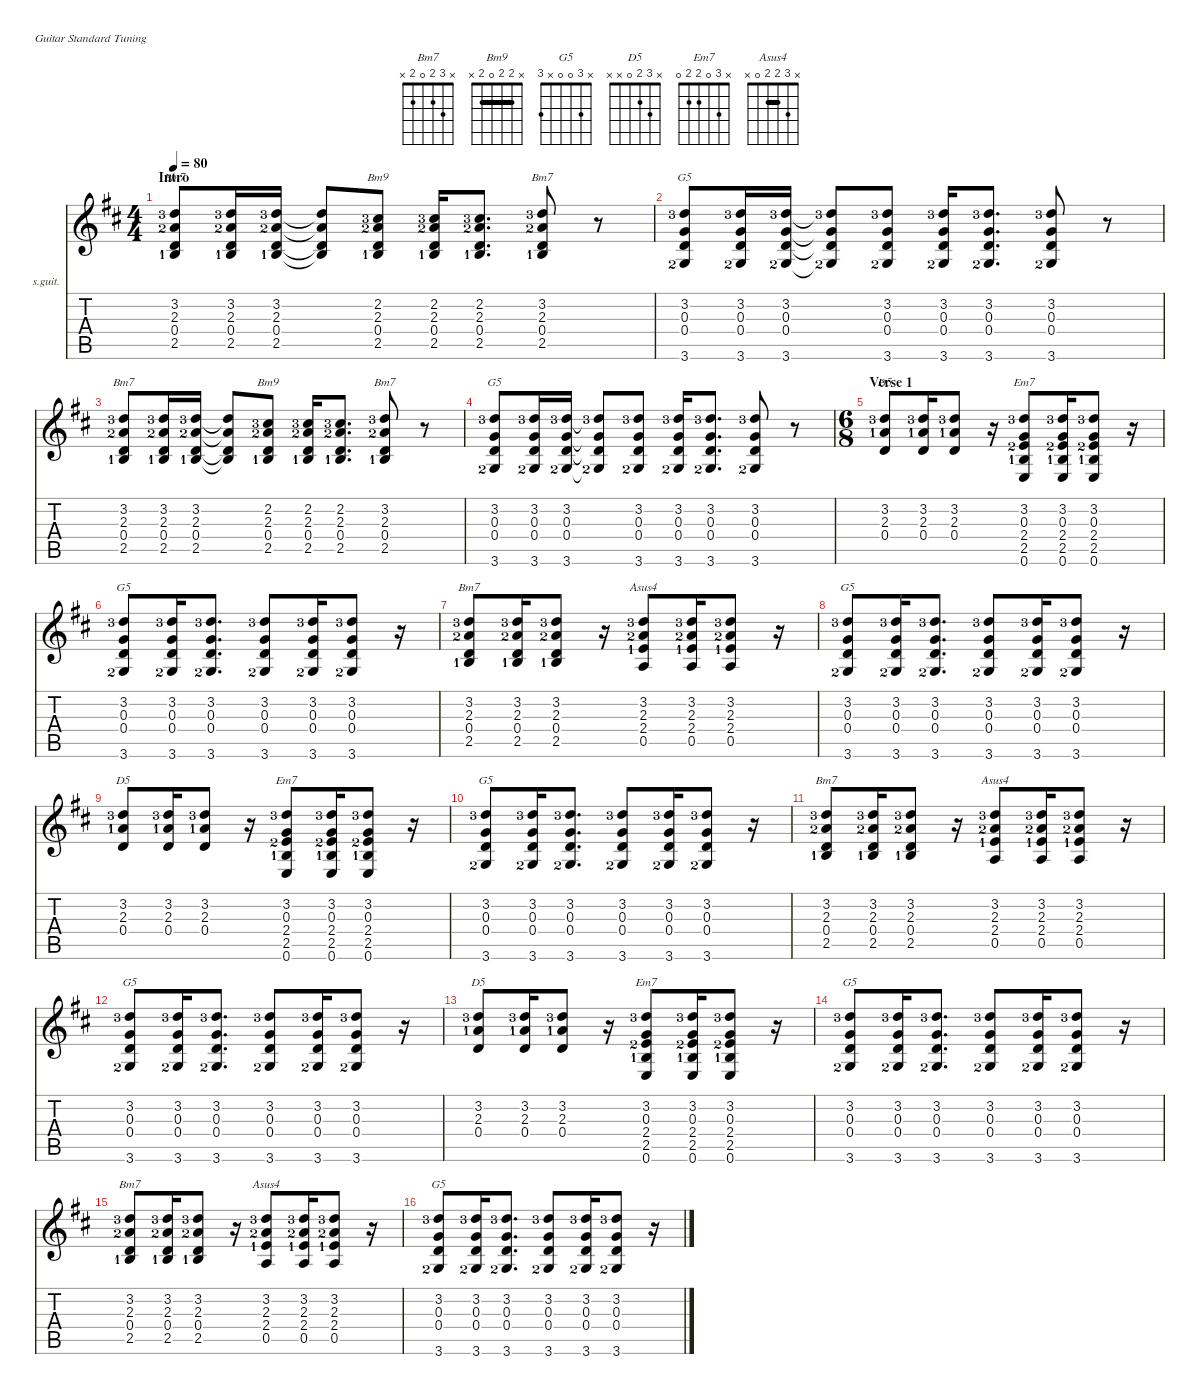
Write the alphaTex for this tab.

\defaultSystemsLayout 4
\hideDynamics
\bracketExtendMode nobrackets
\firstSystemTrackNameOrientation horizontal
\otherSystemsTrackNameOrientation horizontal
\track ("fancy chords 06" "s.guit.") {instrument acousticguitarsteel}
\staff {score tabs}
\tuning (E4 B3 G3 D3 A2 E2)
\chord ("Bm7" x 3 2 0 2 x) {showfingering false}
\chord ("Bm9" x 2 2 0 2 x) {showfingering false barre 2}
\chord ("G5" x 3 0 0 x 3) {showfingering false}
\chord ("D5" x 3 2 0 x x) {showfingering false}
\chord ("Em7" x 3 0 2 2 0) {showfingering false}
\chord ("Asus4" x 3 2 2 0 x) {showfingering false barre 2}
\ts (4 4)
\beaming (8 2 2 2 2)
\section ("" "Intro")
\tempo 80
\clef g2
\ks bminor
(2.5{lf 2 acc forcenatural} 0.4{acc forcenatural} 2.3{lf 3 acc forcenatural} 3.2{lf 4 acc forcenatural}).8{ch "Bm7" dy mf instrument acousticguitarsteel beam Up} (2.5{lf 2 acc forcenatural} 0.4{acc forcenatural} 2.3{lf 3 acc forcenatural} 3.2{lf 4 acc forcenatural}).16{beam Up} (2.5{lf 2 acc forcenatural} 0.4{acc forcenatural} 2.3{lf 3 acc forcenatural} 3.2{lf 4 acc forcenatural}).16{beam Up} (2.5{t acc forcenatural} 0.4{t acc forcenatural} 2.3{t acc forcenatural} 3.2{t acc forcenatural}).8{beam Up} (2.5{lf 2 acc forcenatural} 0.4{acc forcenatural} 2.3{lf 3 acc forcenatural} 2.2{lf 4 acc #}).8{ch "Bm9" beam Up} (2.5{lf 2 acc forcenatural} 0.4{acc forcenatural} 2.3{lf 3 acc forcenatural} 2.2{lf 4 acc #}).16{beam Up} (2.5{lf 2 acc forcenatural} 0.4{acc forcenatural} 2.3{lf 3 acc forcenatural} 2.2{lf 4 acc #}).8{d beam Up} (2.5{lf 2 acc forcenatural} 0.4{acc forcenatural} 2.3{lf 3 acc forcenatural} 3.2{lf 4 acc forcenatural}).8{ch "Bm7" beam Up} r.8{beam Up} |
(3.6{lf 3 acc forcenatural} 0.4{acc forcenatural} 0.3{acc forcenatural} 3.2{lf 4 acc forcenatural}).8{ch "G5" beam Up} (3.6{lf 3 acc forcenatural} 0.4{acc forcenatural} 0.3{acc forcenatural} 3.2{lf 4 acc forcenatural}).16{beam Up} (3.6{lf 3 acc forcenatural} 0.4{acc forcenatural} 0.3{acc forcenatural} 3.2{lf 4 acc forcenatural}).16{beam Up} (3.6{t lf 3 acc forcenatural} 0.4{t acc forcenatural} 0.3{t acc forcenatural} 3.2{t lf 4 acc forcenatural}).8{beam Up} (3.6{lf 3 acc forcenatural} 0.4{acc forcenatural} 0.3{acc forcenatural} 3.2{lf 4 acc forcenatural}).8{beam Up} (3.6{lf 3 acc forcenatural} 0.4{acc forcenatural} 0.3{acc forcenatural} 3.2{lf 4 acc forcenatural}).16{beam Up} (3.6{lf 3 acc forcenatural} 0.4{acc forcenatural} 0.3{acc forcenatural} 3.2{lf 4 acc forcenatural}).8{d beam Up} (3.6{lf 3 acc forcenatural} 0.4{acc forcenatural} 0.3{acc forcenatural} 3.2{lf 4 acc forcenatural}).8{beam Up} r.8{beam Up} |
(2.5{lf 2 acc forcenatural} 0.4{acc forcenatural} 2.3{lf 3 acc forcenatural} 3.2{lf 4 acc forcenatural}).8{ch "Bm7" beam Up} (2.5{lf 2 acc forcenatural} 0.4{acc forcenatural} 2.3{lf 3 acc forcenatural} 3.2{lf 4 acc forcenatural}).16{beam Up} (2.5{lf 2 acc forcenatural} 0.4{acc forcenatural} 2.3{lf 3 acc forcenatural} 3.2{lf 4 acc forcenatural}).16{beam Up} (2.5{t acc forcenatural} 0.4{t acc forcenatural} 2.3{t acc forcenatural} 3.2{t acc forcenatural}).8{beam Up} (2.5{lf 2 acc forcenatural} 0.4{acc forcenatural} 2.3{lf 3 acc forcenatural} 2.2{lf 4 acc #}).8{ch "Bm9" beam Up} (2.5{lf 2 acc forcenatural} 0.4{acc forcenatural} 2.3{lf 3 acc forcenatural} 2.2{lf 4 acc #}).16{beam Up} (2.5{lf 2 acc forcenatural} 0.4{acc forcenatural} 2.3{lf 3 acc forcenatural} 2.2{lf 4 acc #}).8{d beam Up} (2.5{lf 2 acc forcenatural} 0.4{acc forcenatural} 2.3{lf 3 acc forcenatural} 3.2{lf 4 acc forcenatural}).8{ch "Bm7" beam Up} r.8{beam Up} |
(3.6{lf 3 acc forcenatural} 0.4{acc forcenatural} 0.3{acc forcenatural} 3.2{lf 4 acc forcenatural}).8{ch "G5" beam Up} (3.6{lf 3 acc forcenatural} 0.4{acc forcenatural} 0.3{acc forcenatural} 3.2{lf 4 acc forcenatural}).16{beam Up} (3.6{lf 3 acc forcenatural} 0.4{acc forcenatural} 0.3{acc forcenatural} 3.2{lf 4 acc forcenatural}).16{beam Up} (3.6{t lf 3 acc forcenatural} 0.4{t acc forcenatural} 0.3{t acc forcenatural} 3.2{t lf 4 acc forcenatural}).8{beam Up} (3.6{lf 3 acc forcenatural} 0.4{acc forcenatural} 0.3{acc forcenatural} 3.2{lf 4 acc forcenatural}).8{beam Up} (3.6{lf 3 acc forcenatural} 0.4{acc forcenatural} 0.3{acc forcenatural} 3.2{lf 4 acc forcenatural}).16{beam Up} (3.6{lf 3 acc forcenatural} 0.4{acc forcenatural} 0.3{acc forcenatural} 3.2{lf 4 acc forcenatural}).8{d beam Up} (3.6{lf 3 acc forcenatural} 0.4{acc forcenatural} 0.3{acc forcenatural} 3.2{lf 4 acc forcenatural}).8{beam Up} r.8{beam Up} |
\ts (6 8)
\beaming (8 3 3)
\section ("" "Verse 1")
(0.4{acc forcenatural} 2.3{lf 2 acc forcenatural} 3.2{lf 4 acc forcenatural}).8{ch "D5" beam Up} (0.4{acc forcenatural} 2.3{lf 2 acc forcenatural} 3.2{lf 4 acc forcenatural}).16{beam Up} (0.4{acc forcenatural} 2.3{lf 2 acc forcenatural} 3.2{lf 4 acc forcenatural}).8{beam Up} r.16{beam Up} (0.6{acc forcenatural} 2.5{lf 2 acc forcenatural} 2.4{lf 3 acc forcenatural} 0.3{acc forcenatural} 3.2{lf 4 acc forcenatural}).8{ch "Em7" beam Up} (0.6{acc forcenatural} 2.5{lf 2 acc forcenatural} 2.4{lf 3 acc forcenatural} 0.3{acc forcenatural} 3.2{lf 4 acc forcenatural}).16{beam Up} (0.6{acc forcenatural} 2.5{lf 2 acc forcenatural} 2.4{lf 3 acc forcenatural} 0.3{acc forcenatural} 3.2{lf 4 acc forcenatural}).8{beam Up} r.16{beam Up} |
(3.6{lf 3 acc forcenatural} 0.4{acc forcenatural} 0.3{acc forcenatural} 3.2{lf 4 acc forcenatural}).8{ch "G5" beam Up} (3.6{lf 3 acc forcenatural} 0.4{acc forcenatural} 0.3{acc forcenatural} 3.2{lf 4 acc forcenatural}).16{beam Up} (3.6{lf 3 acc forcenatural} 0.4{acc forcenatural} 0.3{acc forcenatural} 3.2{lf 4 acc forcenatural}).8{d beam Up} (3.6{lf 3 acc forcenatural} 0.4{acc forcenatural} 0.3{acc forcenatural} 3.2{lf 4 acc forcenatural}).8{beam Up} (3.6{lf 3 acc forcenatural} 0.4{acc forcenatural} 0.3{acc forcenatural} 3.2{lf 4 acc forcenatural}).16{beam Up} (3.6{lf 3 acc forcenatural} 0.4{acc forcenatural} 0.3{acc forcenatural} 3.2{lf 4 acc forcenatural}).8{beam Up} r.16{beam Up} |
(2.5{lf 2 acc forcenatural} 0.4{acc forcenatural} 2.3{lf 3 acc forcenatural} 3.2{lf 4 acc forcenatural}).8{ch "Bm7" beam Up} (2.5{lf 2 acc forcenatural} 0.4{acc forcenatural} 2.3{lf 3 acc forcenatural} 3.2{lf 4 acc forcenatural}).16{beam Up} (2.5{lf 2 acc forcenatural} 0.4{acc forcenatural} 2.3{lf 3 acc forcenatural} 3.2{lf 4 acc forcenatural}).8{beam Up} r.16{beam Up} (0.5{acc forcenatural} 2.4{lf 2 acc forcenatural} 2.3{lf 3 acc forcenatural} 3.2{lf 4 acc forcenatural}).8{ch "Asus4" beam Up} (0.5{acc forcenatural} 2.4{lf 2 acc forcenatural} 2.3{lf 3 acc forcenatural} 3.2{lf 4 acc forcenatural}).16{beam Up} (0.5{acc forcenatural} 2.4{lf 2 acc forcenatural} 2.3{lf 3 acc forcenatural} 3.2{lf 4 acc forcenatural}).8{beam Up} r.16{beam Up} |
(3.6{lf 3 acc forcenatural} 0.4{acc forcenatural} 0.3{acc forcenatural} 3.2{lf 4 acc forcenatural}).8{ch "G5" beam Up} (3.6{lf 3 acc forcenatural} 0.4{acc forcenatural} 0.3{acc forcenatural} 3.2{lf 4 acc forcenatural}).16{beam Up} (3.6{lf 3 acc forcenatural} 0.4{acc forcenatural} 0.3{acc forcenatural} 3.2{lf 4 acc forcenatural}).8{d beam Up} (3.6{lf 3 acc forcenatural} 0.4{acc forcenatural} 0.3{acc forcenatural} 3.2{lf 4 acc forcenatural}).8{beam Up} (3.6{lf 3 acc forcenatural} 0.4{acc forcenatural} 0.3{acc forcenatural} 3.2{lf 4 acc forcenatural}).16{beam Up} (3.6{lf 3 acc forcenatural} 0.4{acc forcenatural} 0.3{acc forcenatural} 3.2{lf 4 acc forcenatural}).8{beam Up} r.16{beam Up} |
(0.4{acc forcenatural} 2.3{lf 2 acc forcenatural} 3.2{lf 4 acc forcenatural}).8{ch "D5" beam Up} (0.4{acc forcenatural} 2.3{lf 2 acc forcenatural} 3.2{lf 4 acc forcenatural}).16{beam Up} (0.4{acc forcenatural} 2.3{lf 2 acc forcenatural} 3.2{lf 4 acc forcenatural}).8{beam Up} r.16{beam Up} (0.6{acc forcenatural} 2.5{lf 2 acc forcenatural} 2.4{lf 3 acc forcenatural} 0.3{acc forcenatural} 3.2{lf 4 acc forcenatural}).8{ch "Em7" beam Up} (0.6{acc forcenatural} 2.5{lf 2 acc forcenatural} 2.4{lf 3 acc forcenatural} 0.3{acc forcenatural} 3.2{lf 4 acc forcenatural}).16{beam Up} (0.6{acc forcenatural} 2.5{lf 2 acc forcenatural} 2.4{lf 3 acc forcenatural} 0.3{acc forcenatural} 3.2{lf 4 acc forcenatural}).8{beam Up} r.16{beam Up} |
(3.6{lf 3 acc forcenatural} 0.4{acc forcenatural} 0.3{acc forcenatural} 3.2{lf 4 acc forcenatural}).8{ch "G5" beam Up} (3.6{lf 3 acc forcenatural} 0.4{acc forcenatural} 0.3{acc forcenatural} 3.2{lf 4 acc forcenatural}).16{beam Up} (3.6{lf 3 acc forcenatural} 0.4{acc forcenatural} 0.3{acc forcenatural} 3.2{lf 4 acc forcenatural}).8{d beam Up} (3.6{lf 3 acc forcenatural} 0.4{acc forcenatural} 0.3{acc forcenatural} 3.2{lf 4 acc forcenatural}).8{beam Up} (3.6{lf 3 acc forcenatural} 0.4{acc forcenatural} 0.3{acc forcenatural} 3.2{lf 4 acc forcenatural}).16{beam Up} (3.6{lf 3 acc forcenatural} 0.4{acc forcenatural} 0.3{acc forcenatural} 3.2{lf 4 acc forcenatural}).8{beam Up} r.16{beam Up} |
(2.5{lf 2 acc forcenatural} 0.4{acc forcenatural} 2.3{lf 3 acc forcenatural} 3.2{lf 4 acc forcenatural}).8{ch "Bm7" beam Up} (2.5{lf 2 acc forcenatural} 0.4{acc forcenatural} 2.3{lf 3 acc forcenatural} 3.2{lf 4 acc forcenatural}).16{beam Up} (2.5{lf 2 acc forcenatural} 0.4{acc forcenatural} 2.3{lf 3 acc forcenatural} 3.2{lf 4 acc forcenatural}).8{beam Up} r.16{beam Up} (0.5{acc forcenatural} 2.4{lf 2 acc forcenatural} 2.3{lf 3 acc forcenatural} 3.2{lf 4 acc forcenatural}).8{ch "Asus4" beam Up} (0.5{acc forcenatural} 2.4{lf 2 acc forcenatural} 2.3{lf 3 acc forcenatural} 3.2{lf 4 acc forcenatural}).16{beam Up} (0.5{acc forcenatural} 2.4{lf 2 acc forcenatural} 2.3{lf 3 acc forcenatural} 3.2{lf 4 acc forcenatural}).8{beam Up} r.16{beam Up} |
(3.6{lf 3 acc forcenatural} 0.4{acc forcenatural} 0.3{acc forcenatural} 3.2{lf 4 acc forcenatural}).8{ch "G5" beam Up} (3.6{lf 3 acc forcenatural} 0.4{acc forcenatural} 0.3{acc forcenatural} 3.2{lf 4 acc forcenatural}).16{beam Up} (3.6{lf 3 acc forcenatural} 0.4{acc forcenatural} 0.3{acc forcenatural} 3.2{lf 4 acc forcenatural}).8{d beam Up} (3.6{lf 3 acc forcenatural} 0.4{acc forcenatural} 0.3{acc forcenatural} 3.2{lf 4 acc forcenatural}).8{beam Up} (3.6{lf 3 acc forcenatural} 0.4{acc forcenatural} 0.3{acc forcenatural} 3.2{lf 4 acc forcenatural}).16{beam Up} (3.6{lf 3 acc forcenatural} 0.4{acc forcenatural} 0.3{acc forcenatural} 3.2{lf 4 acc forcenatural}).8{beam Up} r.16{beam Up} |
(0.4{acc forcenatural} 2.3{lf 2 acc forcenatural} 3.2{lf 4 acc forcenatural}).8{ch "D5" beam Up} (0.4{acc forcenatural} 2.3{lf 2 acc forcenatural} 3.2{lf 4 acc forcenatural}).16{beam Up} (0.4{acc forcenatural} 2.3{lf 2 acc forcenatural} 3.2{lf 4 acc forcenatural}).8{beam Up} r.16{beam Up} (0.6{acc forcenatural} 2.5{lf 2 acc forcenatural} 2.4{lf 3 acc forcenatural} 0.3{acc forcenatural} 3.2{lf 4 acc forcenatural}).8{ch "Em7" beam Up} (0.6{acc forcenatural} 2.5{lf 2 acc forcenatural} 2.4{lf 3 acc forcenatural} 0.3{acc forcenatural} 3.2{lf 4 acc forcenatural}).16{beam Up} (0.6{acc forcenatural} 2.5{lf 2 acc forcenatural} 2.4{lf 3 acc forcenatural} 0.3{acc forcenatural} 3.2{lf 4 acc forcenatural}).8{beam Up} r.16{beam Up} |
(3.6{lf 3 acc forcenatural} 0.4{acc forcenatural} 0.3{acc forcenatural} 3.2{lf 4 acc forcenatural}).8{ch "G5" beam Up} (3.6{lf 3 acc forcenatural} 0.4{acc forcenatural} 0.3{acc forcenatural} 3.2{lf 4 acc forcenatural}).16{beam Up} (3.6{lf 3 acc forcenatural} 0.4{acc forcenatural} 0.3{acc forcenatural} 3.2{lf 4 acc forcenatural}).8{d beam Up} (3.6{lf 3 acc forcenatural} 0.4{acc forcenatural} 0.3{acc forcenatural} 3.2{lf 4 acc forcenatural}).8{beam Up} (3.6{lf 3 acc forcenatural} 0.4{acc forcenatural} 0.3{acc forcenatural} 3.2{lf 4 acc forcenatural}).16{beam Up} (3.6{lf 3 acc forcenatural} 0.4{acc forcenatural} 0.3{acc forcenatural} 3.2{lf 4 acc forcenatural}).8{beam Up} r.16{beam Up} |
(2.5{lf 2 acc forcenatural} 0.4{acc forcenatural} 2.3{lf 3 acc forcenatural} 3.2{lf 4 acc forcenatural}).8{ch "Bm7" beam Up} (2.5{lf 2 acc forcenatural} 0.4{acc forcenatural} 2.3{lf 3 acc forcenatural} 3.2{lf 4 acc forcenatural}).16{beam Up} (2.5{lf 2 acc forcenatural} 0.4{acc forcenatural} 2.3{lf 3 acc forcenatural} 3.2{lf 4 acc forcenatural}).8{beam Up} r.16{beam Up} (0.5{acc forcenatural} 2.4{lf 2 acc forcenatural} 2.3{lf 3 acc forcenatural} 3.2{lf 4 acc forcenatural}).8{ch "Asus4" beam Up} (0.5{acc forcenatural} 2.4{lf 2 acc forcenatural} 2.3{lf 3 acc forcenatural} 3.2{lf 4 acc forcenatural}).16{beam Up} (0.5{acc forcenatural} 2.4{lf 2 acc forcenatural} 2.3{lf 3 acc forcenatural} 3.2{lf 4 acc forcenatural}).8{beam Up} r.16{beam Up} |
(3.6{lf 3 acc forcenatural} 0.4{acc forcenatural} 0.3{acc forcenatural} 3.2{lf 4 acc forcenatural}).8{ch "G5" beam Up} (3.6{lf 3 acc forcenatural} 0.4{acc forcenatural} 0.3{acc forcenatural} 3.2{lf 4 acc forcenatural}).16{beam Up} (3.6{lf 3 acc forcenatural} 0.4{acc forcenatural} 0.3{acc forcenatural} 3.2{lf 4 acc forcenatural}).8{d beam Up} (3.6{lf 3 acc forcenatural} 0.4{acc forcenatural} 0.3{acc forcenatural} 3.2{lf 4 acc forcenatural}).8{beam Up} (3.6{lf 3 acc forcenatural} 0.4{acc forcenatural} 0.3{acc forcenatural} 3.2{lf 4 acc forcenatural}).16{beam Up} (3.6{lf 3 acc forcenatural} 0.4{acc forcenatural} 0.3{acc forcenatural} 3.2{lf 4 acc forcenatural}).8{beam Up} r.16{beam Up}
